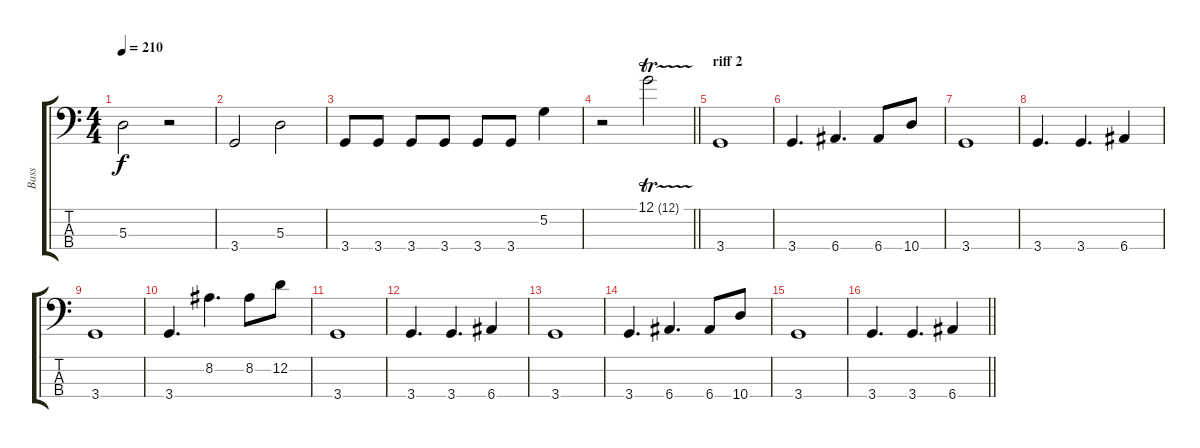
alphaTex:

\track ("Bass" "Bass") {instrument electricbassfinger}
\staff {score tabs}
\tuning (G2 D2 A1 E1) {hide}
\ts (4 4)
\tempo 210
\clef f4
\ks c
5.3.2{dy f} r.2 |
3.4.2 5.3.2 |
3.4.8 3.4.8 3.4.8 3.4.8 3.4.8 3.4.8 5.2.4 |
\barLineRight lightlight
r.2 12.1{tr (12 64)}.2 |
\section ("" "riff 2")
3.4.1 |
3.4.4{d} 6.4.4{d} 6.4.8 10.4.8 |
3.4.1 |
3.4.4{d} 3.4.4{d} 6.4.4 |
3.4.1 |
3.4.4{d} 8.2.4{d} 8.2.8 12.2.8 |
3.4.1 |
3.4.4{d} 3.4.4{d} 6.4.4 |
3.4.1 |
3.4.4{d} 6.4.4{d} 6.4.8 10.4.8 |
3.4.1 |
\barLineRight lightlight
3.4.4{d} 3.4.4{d} 6.4.4
